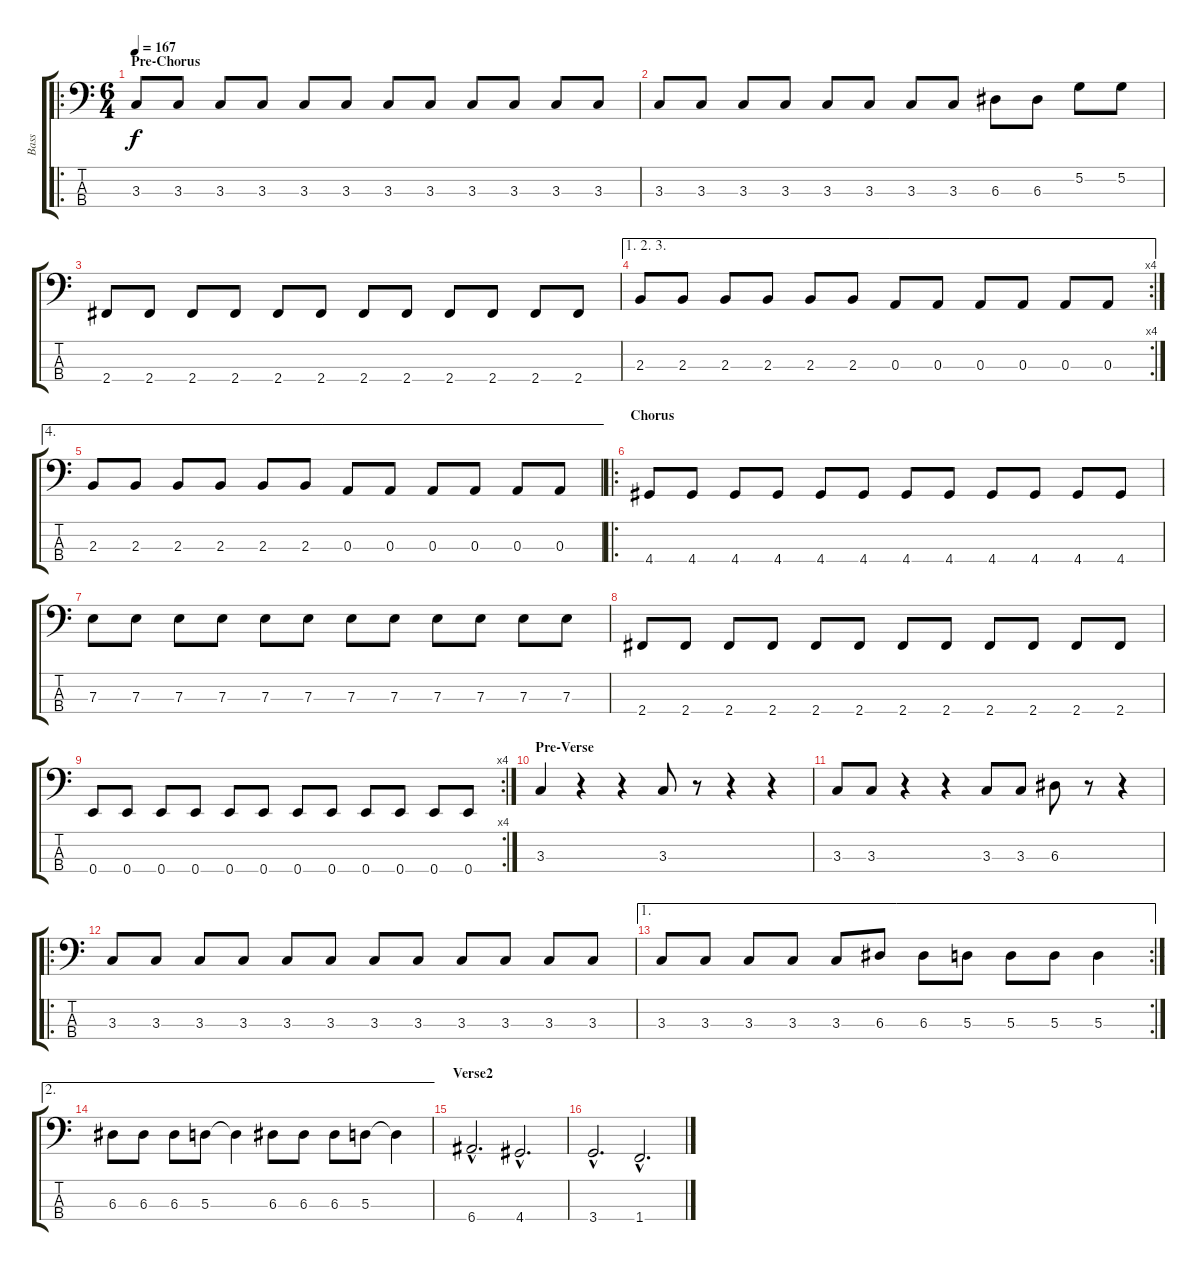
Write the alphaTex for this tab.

\track ("Bass" "Bass") {instrument electricbassfinger}
\staff {score tabs}
\tuning (G2 D2 A1 E1) {hide}
\ro
\ts (6 4)
\section ("" "Pre-Chorus")
\tempo 167
\clef f4
\ks c
3.3.8{dy f} 3.3.8 3.3.8 3.3.8 3.3.8 3.3.8 3.3.8 3.3.8 3.3.8 3.3.8 3.3.8 3.3.8 |
3.3.8 3.3.8 3.3.8 3.3.8 3.3.8 3.3.8 3.3.8 3.3.8 6.3.8 6.3.8 5.2.8 5.2.8 |
2.4.8 2.4.8 2.4.8 2.4.8 2.4.8 2.4.8 2.4.8 2.4.8 2.4.8 2.4.8 2.4.8 2.4.8 |
\ae (1 2 3)
\rc 4
2.3.8 2.3.8 2.3.8 2.3.8 2.3.8 2.3.8 0.3.8 0.3.8 0.3.8 0.3.8 0.3.8 0.3.8 |
\ae 4
2.3.8 2.3.8 2.3.8 2.3.8 2.3.8 2.3.8 0.3.8 0.3.8 0.3.8 0.3.8 0.3.8 0.3.8 |
\ro
\section ("" "Chorus")
4.4.8 4.4.8 4.4.8 4.4.8 4.4.8 4.4.8 4.4.8 4.4.8 4.4.8 4.4.8 4.4.8 4.4.8 |
7.3.8 7.3.8 7.3.8 7.3.8 7.3.8 7.3.8 7.3.8 7.3.8 7.3.8 7.3.8 7.3.8 7.3.8 |
2.4.8 2.4.8 2.4.8 2.4.8 2.4.8 2.4.8 2.4.8 2.4.8 2.4.8 2.4.8 2.4.8 2.4.8 |
\rc 4
0.4.8 0.4.8 0.4.8 0.4.8 0.4.8 0.4.8 0.4.8 0.4.8 0.4.8 0.4.8 0.4.8 0.4.8 |
\section ("" "Pre-Verse")
3.3.4 r.4 r.4 3.3.8 r.8 r.4 r.4 |
3.3.8 3.3.8 r.4 r.4 3.3.8 3.3.8 6.3.8 r.8 r.4 |
\ro
3.3.8 3.3.8 3.3.8 3.3.8 3.3.8 3.3.8 3.3.8 3.3.8 3.3.8 3.3.8 3.3.8 3.3.8 |
\ae 1
\rc 2
3.3.8 3.3.8 3.3.8 3.3.8 3.3.8 6.3.8 6.3.8 5.3.8 5.3.8 5.3.8 5.3.4 |
\ae 2
6.3.8 6.3.8 6.3.8 5.3.8 5.3{t}.4 6.3.8 6.3.8 6.3.8 5.3.8 5.3{t}.4 |
\section ("" "Verse2")
6.4{hac}.2{d} 4.4{hac}.2{d} |
3.4{hac}.2{d} 1.4{hac}.2{d}
